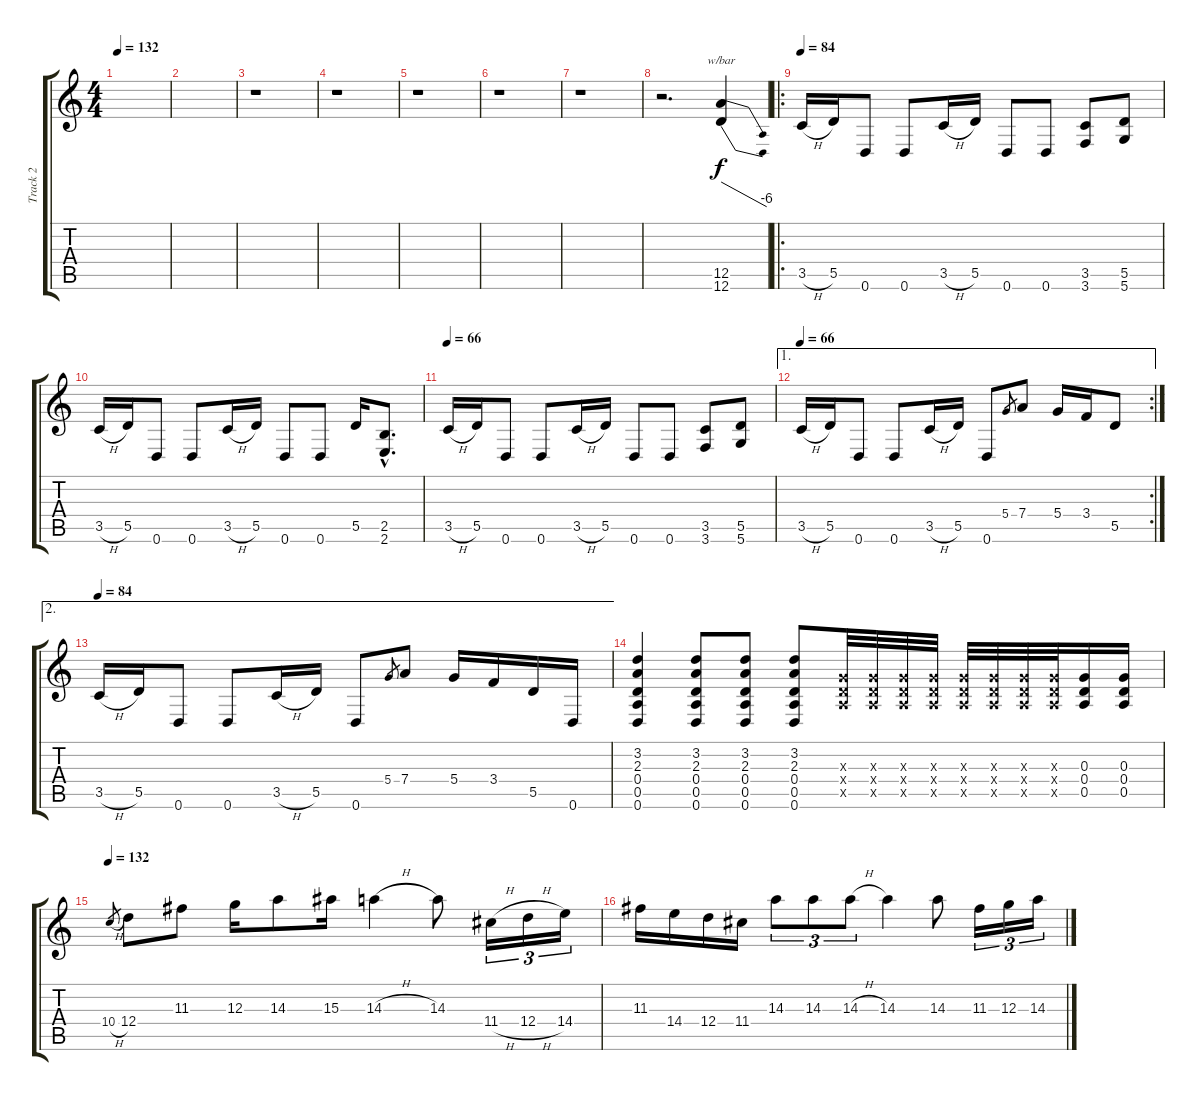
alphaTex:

\track ("Track 2" "Track 2") {instrument distortionguitar}
\staff {score tabs}
\tuning (E4 B3 G3 D3 A2 D2) {hide}
\ts (4 4)
\tempo 132
\clef g2
\ks c
|
|
r.1 |
r.1 |
r.1 |
r.1 |
r.1 |
r.2{d} (12.5 12.6).4{tbe (dive default 0 0 60 -24)} |
\ro
\tempo 66
\tempo 84
3.5{h}.16 5.5.16 0.6.8 0.6.8 3.5{h}.16 5.5.16 0.6.8 0.6.8 (3.5 3.6).8 (5.5 5.6).8 |
3.5{h}.16 5.5.16 0.6.8 0.6.8 3.5{h}.16 5.5.16 0.6.8 0.6.8 5.5.16 (2.5{hac} 2.6{hac}).8{d} |
\tempo 66
3.5{h}.16 5.5.16 0.6.8 0.6.8 3.5{h}.16 5.5.16 0.6.8 0.6.8 (3.5 3.6).8 (5.5 5.6).8 |
\ae 1
\rc 2
\tempo 66
3.5{h}.16 5.5.16 0.6.8 0.6.8 3.5{h}.16 5.5.16 0.6.8 5.4.8{gr} 7.4.8 5.4.16 3.4.16 5.5.8 |
\ae 2
\tempo 84
3.5{h}.16 5.5.16 0.6.8 0.6.8 3.5{h}.16 5.5.16 0.6.8 5.4.8{gr} 7.4.8 5.4.16 3.4.16 5.5.16 0.6.16 |
(3.2 2.3 0.4 0.5 0.6).4 (3.2 2.3 0.4 0.5 0.6).8 (3.2 2.3 0.4 0.5 0.6).8 (3.2 2.3 0.4 0.5 0.6).8 (0.3{x} 0.4{x} 0.5{x}).32 (0.3{x} 0.4{x} 0.5{x}).32 (0.3{x} 0.4{x} 0.5{x}).32 (0.3{x} 0.4{x} 0.5{x}).32 (0.3{x} 0.4{x} 0.5{x}).32 (0.3{x} 0.4{x} 0.5{x}).32 (0.3{x} 0.4{x} 0.5{x}).32 (0.3{x} 0.4{x} 0.5{x}).32 (0.3 0.4 0.5).16 (0.3 0.4 0.5).16 |
\tempo 132
10.4{h}.8{gr} 12.4.8 11.3.8 12.3.16 14.3.8 15.3.16 14.3{h}.4 14.3.8 11.4{h}.16{tu (3 2)} 12.4{h}.16{tu (3 2)} 14.4.16{tu (3 2)} |
11.3.16 14.4.16 12.4.16 11.4.16 14.3.8{tu (3 2)} 14.3.8{tu (3 2)} 14.3{h}.8{tu (3 2)} 14.3.4 14.3.8 11.3.16{tu (3 2)} 12.3.16{tu (3 2)} 14.3.16{tu (3 2)}
